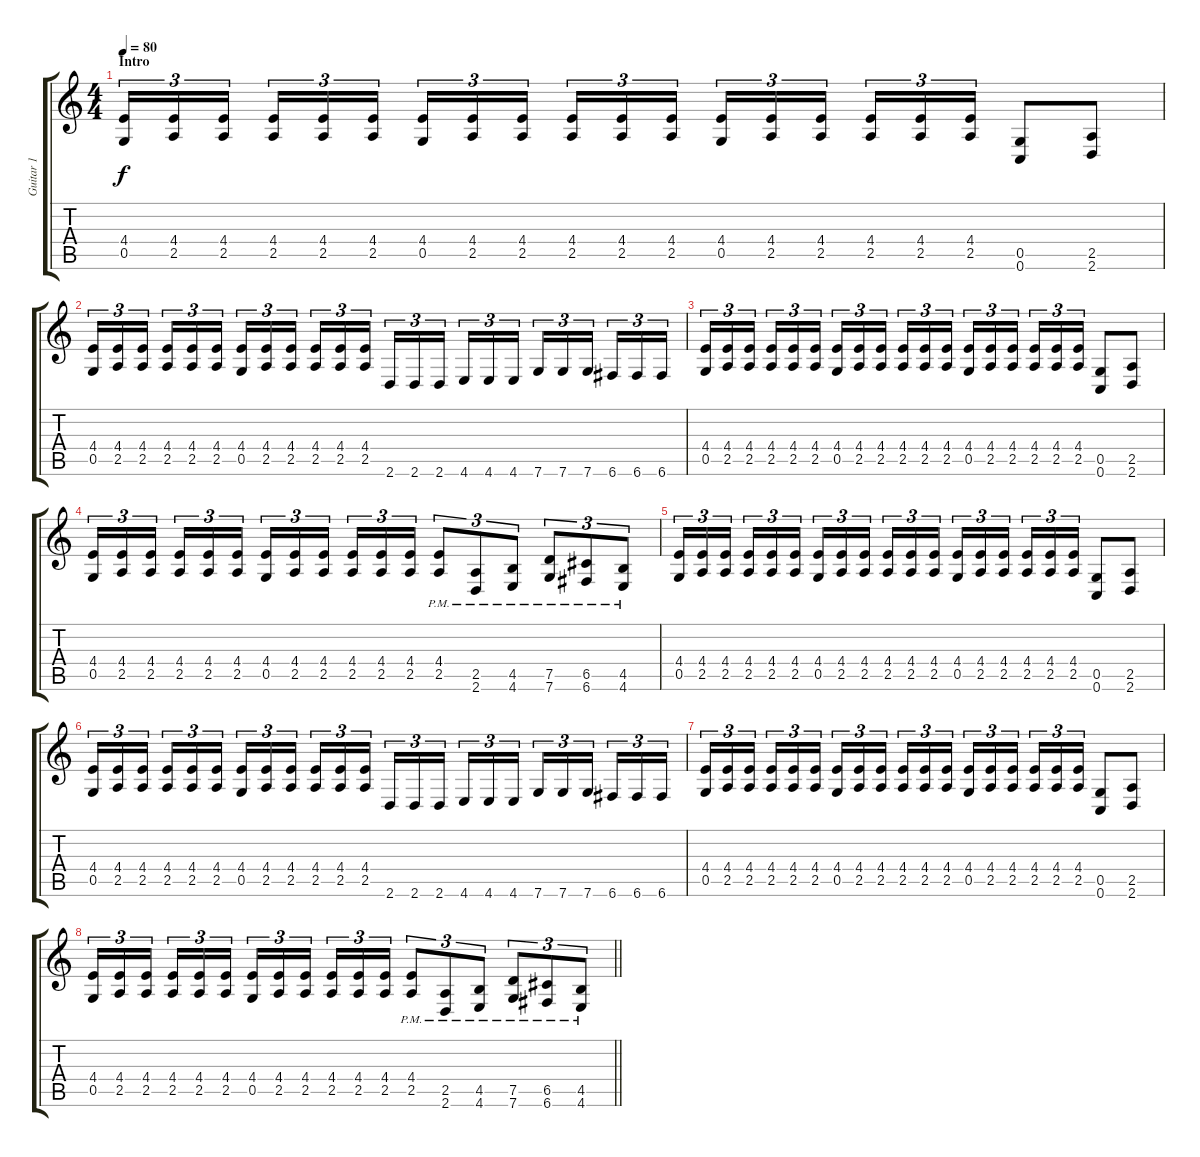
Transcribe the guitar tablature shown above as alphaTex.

\track ("Guitar 1" "Guitar 1") {instrument distortionguitar}
\staff {score tabs}
\tuning (E4 C4 G3 C3 G2 C2) {hide}
\ts (4 4)
\section ("" "Intro")
\tempo 80
\clef g2
\ks c
(4.4 0.5).16{tu (3 2) dy f instrument distortionguitar} (4.4 2.5).16{tu (3 2)} (4.4 2.5).16{tu (3 2)} (4.4 2.5).16{tu (3 2)} (4.4 2.5).16{tu (3 2)} (4.4 2.5).16{tu (3 2)} (4.4 0.5).16{tu (3 2)} (4.4 2.5).16{tu (3 2)} (4.4 2.5).16{tu (3 2)} (4.4 2.5).16{tu (3 2)} (4.4 2.5).16{tu (3 2)} (4.4 2.5).16{tu (3 2)} (4.4 0.5).16{tu (3 2)} (4.4 2.5).16{tu (3 2)} (4.4 2.5).16{tu (3 2)} (4.4 2.5).16{tu (3 2)} (4.4 2.5).16{tu (3 2)} (4.4 2.5).16{tu (3 2)} (0.5 0.6).8 (2.5 2.6).8 |
(4.4 0.5).16{tu (3 2)} (4.4 2.5).16{tu (3 2)} (4.4 2.5).16{tu (3 2)} (4.4 2.5).16{tu (3 2)} (4.4 2.5).16{tu (3 2)} (4.4 2.5).16{tu (3 2)} (4.4 0.5).16{tu (3 2)} (4.4 2.5).16{tu (3 2)} (4.4 2.5).16{tu (3 2)} (4.4 2.5).16{tu (3 2)} (4.4 2.5).16{tu (3 2)} (4.4 2.5).16{tu (3 2)} 2.6.16{tu (3 2)} 2.6.16{tu (3 2)} 2.6.16{tu (3 2)} 4.6.16{tu (3 2)} 4.6.16{tu (3 2)} 4.6.16{tu (3 2)} 7.6.16{tu (3 2)} 7.6.16{tu (3 2)} 7.6.16{tu (3 2)} 6.6.16{tu (3 2)} 6.6.16{tu (3 2)} 6.6.16{tu (3 2)} |
(4.4 0.5).16{tu (3 2)} (4.4 2.5).16{tu (3 2)} (4.4 2.5).16{tu (3 2)} (4.4 2.5).16{tu (3 2)} (4.4 2.5).16{tu (3 2)} (4.4 2.5).16{tu (3 2)} (4.4 0.5).16{tu (3 2)} (4.4 2.5).16{tu (3 2)} (4.4 2.5).16{tu (3 2)} (4.4 2.5).16{tu (3 2)} (4.4 2.5).16{tu (3 2)} (4.4 2.5).16{tu (3 2)} (4.4 0.5).16{tu (3 2)} (4.4 2.5).16{tu (3 2)} (4.4 2.5).16{tu (3 2)} (4.4 2.5).16{tu (3 2)} (4.4 2.5).16{tu (3 2)} (4.4 2.5).16{tu (3 2)} (0.5 0.6).8 (2.5 2.6).8 |
(4.4 0.5).16{tu (3 2)} (4.4 2.5).16{tu (3 2)} (4.4 2.5).16{tu (3 2)} (4.4 2.5).16{tu (3 2)} (4.4 2.5).16{tu (3 2)} (4.4 2.5).16{tu (3 2)} (4.4 0.5).16{tu (3 2)} (4.4 2.5).16{tu (3 2)} (4.4 2.5).16{tu (3 2)} (4.4 2.5).16{tu (3 2)} (4.4 2.5).16{tu (3 2)} (4.4 2.5).16{tu (3 2)} (4.4{pm} 2.5{pm}).8{tu (3 2)} (2.5{pm} 2.6{pm}).8{tu (3 2)} (4.5{pm} 4.6{pm}).8{tu (3 2)} (7.5{pm} 7.6{pm}).8{tu (3 2)} (6.5{pm} 6.6{pm}).8{tu (3 2)} (4.5{pm} 4.6{pm}).8{tu (3 2)} |
(4.4 0.5).16{tu (3 2)} (4.4 2.5).16{tu (3 2)} (4.4 2.5).16{tu (3 2)} (4.4 2.5).16{tu (3 2)} (4.4 2.5).16{tu (3 2)} (4.4 2.5).16{tu (3 2)} (4.4 0.5).16{tu (3 2)} (4.4 2.5).16{tu (3 2)} (4.4 2.5).16{tu (3 2)} (4.4 2.5).16{tu (3 2)} (4.4 2.5).16{tu (3 2)} (4.4 2.5).16{tu (3 2)} (4.4 0.5).16{tu (3 2)} (4.4 2.5).16{tu (3 2)} (4.4 2.5).16{tu (3 2)} (4.4 2.5).16{tu (3 2)} (4.4 2.5).16{tu (3 2)} (4.4 2.5).16{tu (3 2)} (0.5 0.6).8 (2.5 2.6).8 |
(4.4 0.5).16{tu (3 2)} (4.4 2.5).16{tu (3 2)} (4.4 2.5).16{tu (3 2)} (4.4 2.5).16{tu (3 2)} (4.4 2.5).16{tu (3 2)} (4.4 2.5).16{tu (3 2)} (4.4 0.5).16{tu (3 2)} (4.4 2.5).16{tu (3 2)} (4.4 2.5).16{tu (3 2)} (4.4 2.5).16{tu (3 2)} (4.4 2.5).16{tu (3 2)} (4.4 2.5).16{tu (3 2)} 2.6.16{tu (3 2)} 2.6.16{tu (3 2)} 2.6.16{tu (3 2)} 4.6.16{tu (3 2)} 4.6.16{tu (3 2)} 4.6.16{tu (3 2)} 7.6.16{tu (3 2)} 7.6.16{tu (3 2)} 7.6.16{tu (3 2)} 6.6.16{tu (3 2)} 6.6.16{tu (3 2)} 6.6.16{tu (3 2)} |
(4.4 0.5).16{tu (3 2)} (4.4 2.5).16{tu (3 2)} (4.4 2.5).16{tu (3 2)} (4.4 2.5).16{tu (3 2)} (4.4 2.5).16{tu (3 2)} (4.4 2.5).16{tu (3 2)} (4.4 0.5).16{tu (3 2)} (4.4 2.5).16{tu (3 2)} (4.4 2.5).16{tu (3 2)} (4.4 2.5).16{tu (3 2)} (4.4 2.5).16{tu (3 2)} (4.4 2.5).16{tu (3 2)} (4.4 0.5).16{tu (3 2)} (4.4 2.5).16{tu (3 2)} (4.4 2.5).16{tu (3 2)} (4.4 2.5).16{tu (3 2)} (4.4 2.5).16{tu (3 2)} (4.4 2.5).16{tu (3 2)} (0.5 0.6).8 (2.5 2.6).8 |
\barLineRight lightlight
(4.4 0.5).16{tu (3 2)} (4.4 2.5).16{tu (3 2)} (4.4 2.5).16{tu (3 2)} (4.4 2.5).16{tu (3 2)} (4.4 2.5).16{tu (3 2)} (4.4 2.5).16{tu (3 2)} (4.4 0.5).16{tu (3 2)} (4.4 2.5).16{tu (3 2)} (4.4 2.5).16{tu (3 2)} (4.4 2.5).16{tu (3 2)} (4.4 2.5).16{tu (3 2)} (4.4 2.5).16{tu (3 2)} (4.4{pm} 2.5{pm}).8{tu (3 2)} (2.5{pm} 2.6{pm}).8{tu (3 2)} (4.5{pm} 4.6{pm}).8{tu (3 2)} (7.5{pm} 7.6{pm}).8{tu (3 2)} (6.5{pm} 6.6{pm}).8{tu (3 2)} (4.5{pm} 4.6{pm}).8{tu (3 2)}
